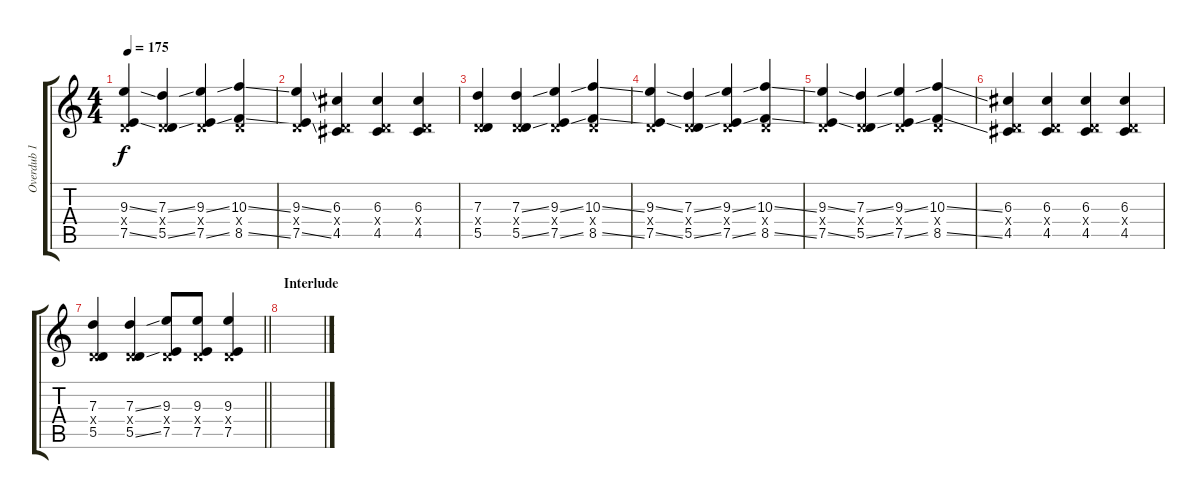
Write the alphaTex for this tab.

\track ("Overdub 1" "Overdub 1") {instrument distortionguitar}
\staff {score tabs}
\tuning (E4 B3 G3 D3 A2 D2) {hide}
\ts (4 4)
\tempo 175
\clef g2
\ks c
(9.3{ss} 0.4{x} 7.5{ss}).4{dy f} (7.3{ss} 0.4{x} 5.5{ss}).4 (9.3{ss} 0.4{x} 7.5{ss}).4 (10.3{ss} 0.4{x} 8.5{ss}).4 |
(9.3{ss} 0.4{x} 7.5{ss}).4 (6.3 0.4{x} 4.5).4 (6.3 0.4{x} 4.5).4 (6.3 0.4{x} 4.5).4 |
(7.3 0.4{x} 5.5).4 (7.3{ss} 0.4{x} 5.5{ss}).4 (9.3{ss} 0.4{x} 7.5{ss}).4 (10.3{ss} 0.4{x} 8.5{ss}).4 |
(9.3{ss} 0.4{x} 7.5{ss}).4 (7.3{ss} 0.4{x} 5.5{ss}).4 (9.3{ss} 0.4{x} 7.5{ss}).4 (10.3{ss} 0.4{x} 8.5{ss}).4 |
(9.3{ss} 0.4{x} 7.5{ss}).4 (7.3{ss} 0.4{x} 5.5{ss}).4 (9.3{ss} 0.4{x} 7.5{ss}).4 (10.3{ss} 0.4{x} 8.5{ss}).4 |
(6.3 0.4{x} 4.5).4 (6.3 0.4{x} 4.5).4 (6.3 0.4{x} 4.5).4 (6.3 0.4{x} 4.5).4 |
\barLineRight lightlight
(7.3 0.4{x} 5.5).4 (7.3{ss} 0.4{x} 5.5{ss}).4 (9.3 0.4{x} 7.5).8 (9.3 0.4{x} 7.5).8 (9.3 0.4{x} 7.5).4 |
\section ("" "Interlude")
